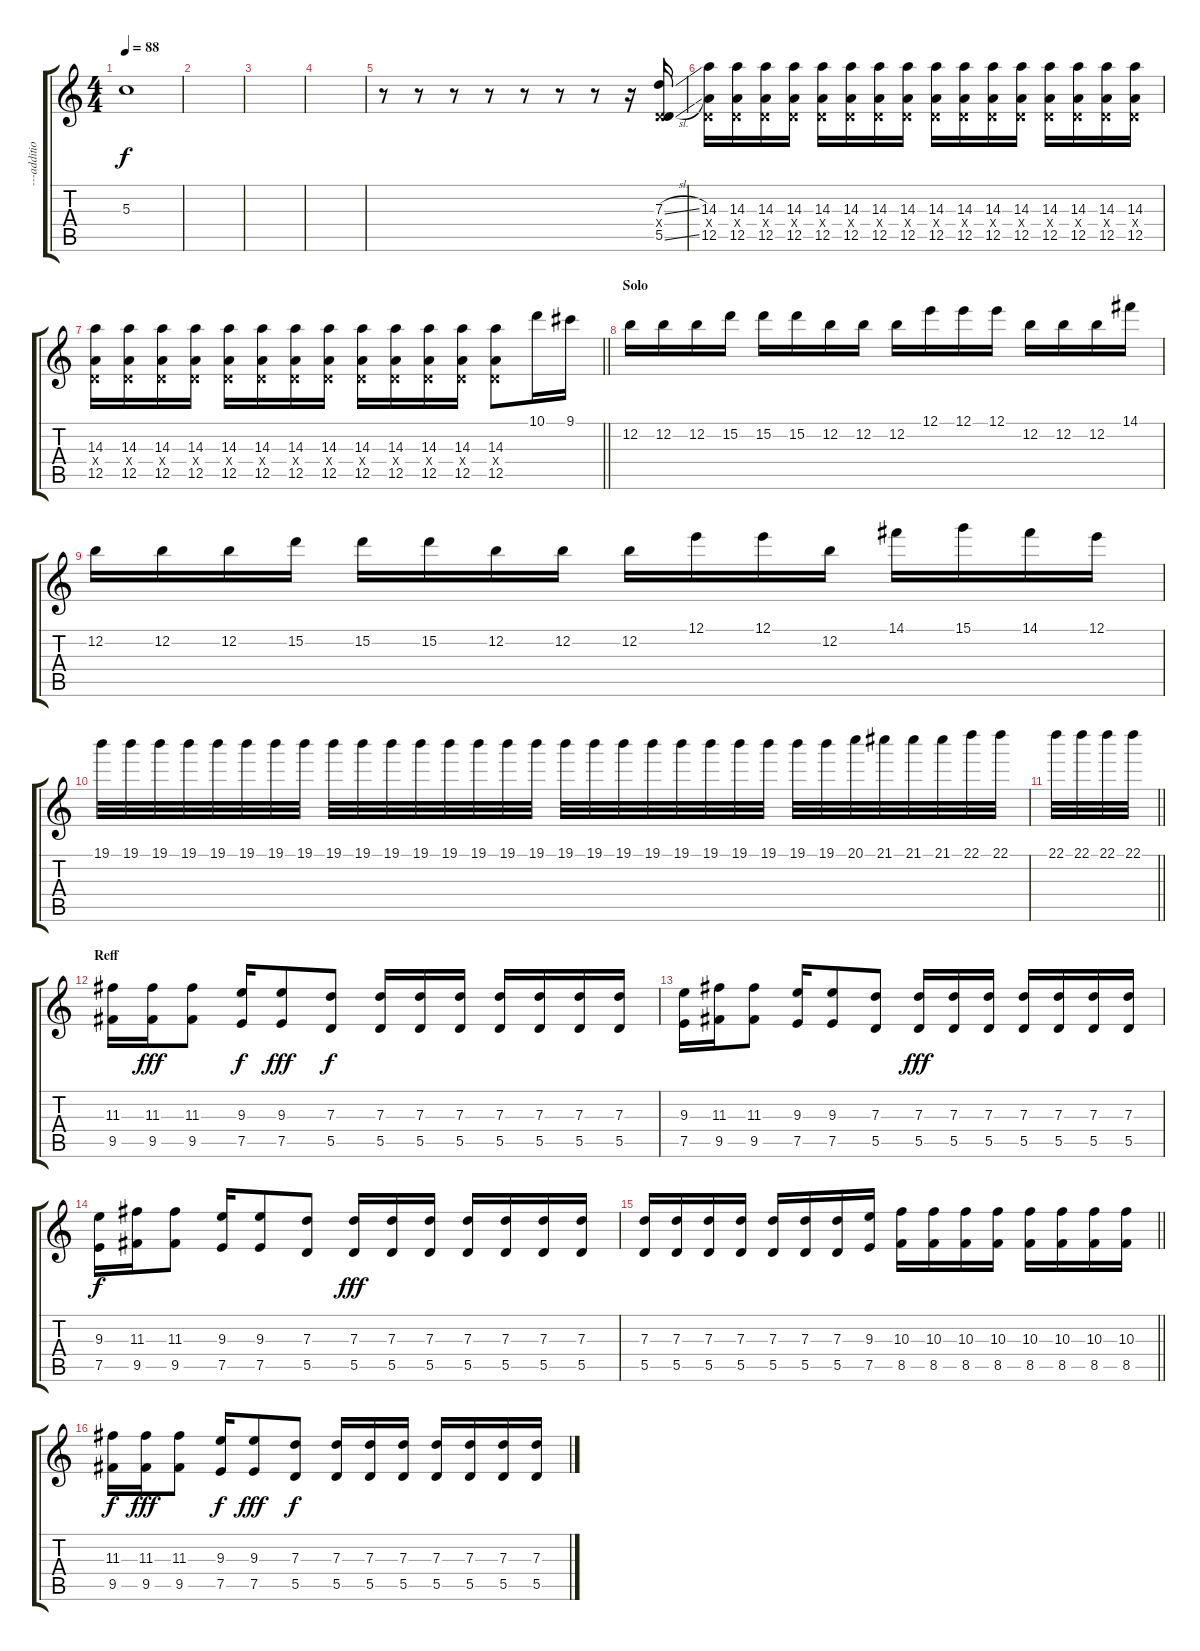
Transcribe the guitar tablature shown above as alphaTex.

\track ("---additional gtr--" "---additio") {instrument overdrivenguitar}
\staff {score tabs}
\tuning (E4 B3 G3 D3 A2 D2) {hide}
\ts (4 4)
\tempo 88
\clef g2
\ks c
5.3{t}.1{dy f} |
|
|
|
r.8{volume 8 balance 12} r.8 r.8 r.8 r.8 r.8 r.8 r.16 (7.3{sl} 0.4{x} 5.5{sl}).16 |
(14.3 0.4{x} 12.5).16 (14.3 0.4{x} 12.5).16 (14.3 0.4{x} 12.5).16 (14.3 0.4{x} 12.5).16 (14.3 0.4{x} 12.5).16 (14.3 0.4{x} 12.5).16 (14.3 0.4{x} 12.5).16 (14.3 0.4{x} 12.5).16 (14.3 0.4{x} 12.5).16 (14.3 0.4{x} 12.5).16 (14.3 0.4{x} 12.5).16 (14.3 0.4{x} 12.5).16 (14.3 0.4{x} 12.5).16 (14.3 0.4{x} 12.5).16 (14.3 0.4{x} 12.5).16 (14.3 0.4{x} 12.5).16 |
\barLineRight lightlight
(14.3 0.4{x} 12.5).16 (14.3 0.4{x} 12.5).16 (14.3 0.4{x} 12.5).16 (14.3 0.4{x} 12.5).16 (14.3 0.4{x} 12.5).16 (14.3 0.4{x} 12.5).16 (14.3 0.4{x} 12.5).16 (14.3 0.4{x} 12.5).16 (14.3 0.4{x} 12.5).16 (14.3 0.4{x} 12.5).16 (14.3 0.4{x} 12.5).16 (14.3 0.4{x} 12.5).16 (14.3 0.4{x} 12.5).8 10.1.16{volume 16 balance 9 instrument distortionguitar} 9.1.16 |
\section ("" "Solo")
12.2.16 12.2.16 12.2.16 15.2.16 15.2.16 15.2.16 12.2.16 12.2.16 12.2.16 12.1.16 12.1.16 12.1.16 12.2.16 12.2.16 12.2.16 14.1.16 |
12.2.16 12.2.16 12.2.16 15.2.16 15.2.16 15.2.16 12.2.16 12.2.16 12.2.16 12.1.16 12.1.16 12.2.16 14.1.16 15.1.16 14.1.16 12.1.16 |
19.1.32 19.1.32 19.1.32 19.1.32 19.1.32 19.1.32 19.1.32 19.1.32 19.1.32 19.1.32 19.1.32 19.1.32 19.1.32 19.1.32 19.1.32 19.1.32 19.1.32 19.1.32 19.1.32 19.1.32 19.1.32 19.1.32 19.1.32 19.1.32 19.1.32 19.1.32 20.1.32 21.1.32 21.1.32 21.1.32 22.1.32 22.1.32 |
\barLineRight lightlight
22.1.32 22.1.32 22.1.32 22.1.32 |
\section ("" "Reff")
(11.3 9.5).16 (11.3 9.5).16{dy fff} (11.3 9.5).8 (9.3 7.5).16{dy f} (9.3 7.5).8{dy fff} (7.3 5.5).8{dy f} (7.3 5.5).16 (7.3 5.5).16 (7.3 5.5).16 (7.3 5.5).16 (7.3 5.5).16 (7.3 5.5).16 (7.3 5.5).16 |
(9.3 7.5).16 (11.3 9.5).16 (11.3 9.5).8 (9.3 7.5).16 (9.3 7.5).8 (7.3 5.5).8 (7.3 5.5).16{dy fff} (7.3 5.5).16 (7.3 5.5).16 (7.3 5.5).16 (7.3 5.5).16 (7.3 5.5).16 (7.3 5.5).16 |
(9.3 7.5).16{dy f} (11.3 9.5).16 (11.3 9.5).8 (9.3 7.5).16 (9.3 7.5).8 (7.3 5.5).8 (7.3 5.5).16{dy fff} (7.3 5.5).16 (7.3 5.5).16 (7.3 5.5).16 (7.3 5.5).16 (7.3 5.5).16 (7.3 5.5).16 |
\barLineRight lightlight
(7.3 5.5).16 (7.3 5.5).16 (7.3 5.5).16 (7.3 5.5).16 (7.3 5.5).16 (7.3 5.5).16 (7.3 5.5).16 (9.3 7.5).16 (10.3 8.5).16 (10.3 8.5).16 (10.3 8.5).16 (10.3 8.5).16 (10.3 8.5).16 (10.3 8.5).16 (10.3 8.5).16 (10.3 8.5).16 |
(11.3 9.5).16{dy f} (11.3 9.5).16{dy fff} (11.3 9.5).8 (9.3 7.5).16{dy f} (9.3 7.5).8{dy fff} (7.3 5.5).8{dy f} (7.3 5.5).16 (7.3 5.5).16 (7.3 5.5).16 (7.3 5.5).16 (7.3 5.5).16 (7.3 5.5).16 (7.3 5.5).16
